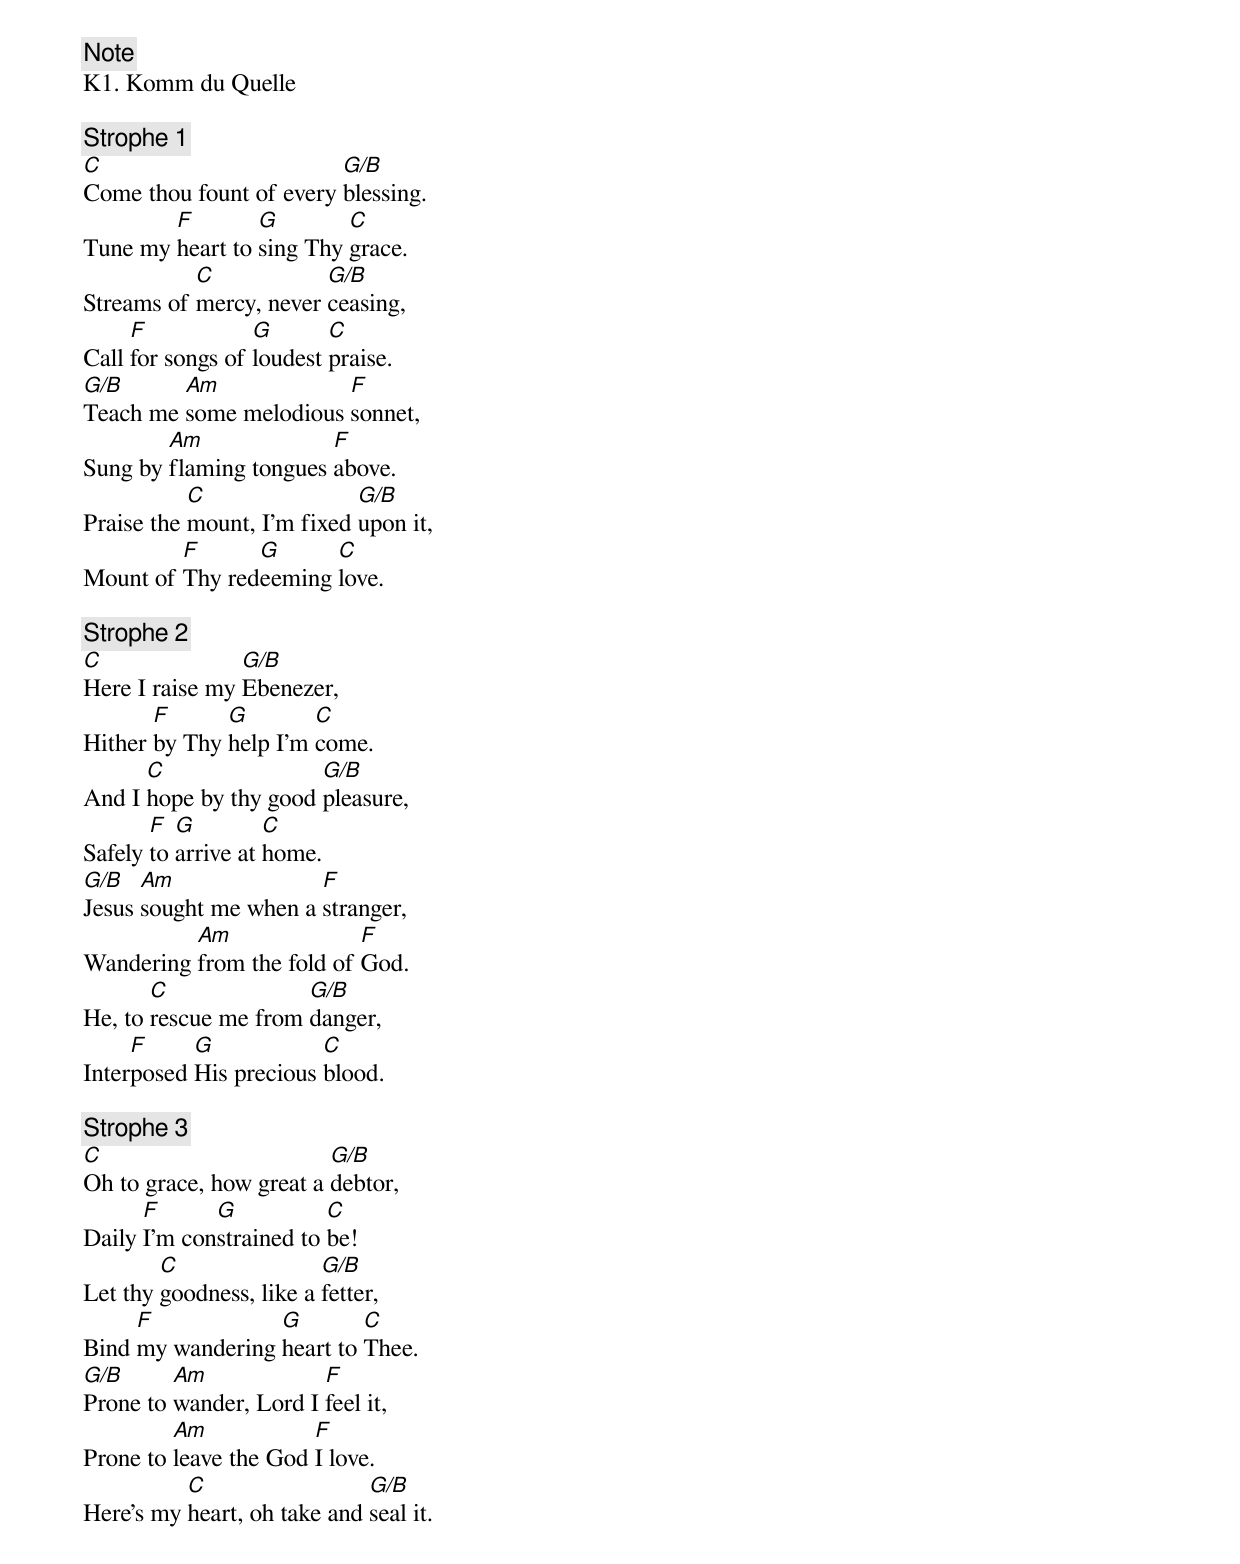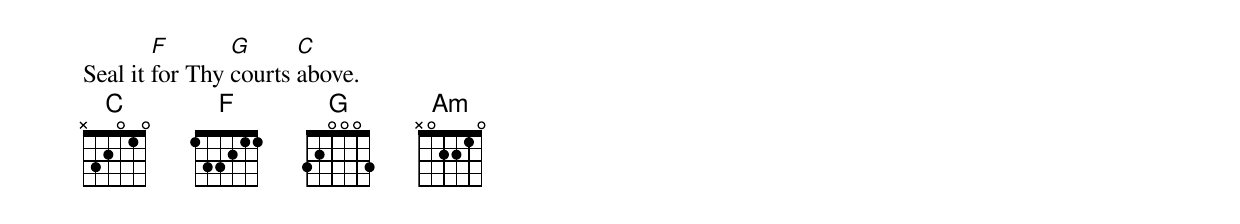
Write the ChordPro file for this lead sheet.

{comment: Note}
K1. Komm du Quelle

{comment: Strophe 1}
[C]Come thou fount of every [G/B]blessing.
Tune my [F]heart to [G]sing Thy [C]grace.
Streams of [C]mercy, never [G/B]ceasing,
Call [F]for songs of [G]loudest [C]praise.
[G/B]Teach me [Am]some melodious [F]sonnet,
Sung by [Am]flaming tongues [F]above.
Praise the [C]mount, I'm fixed [G/B]upon it,
Mount of [F]Thy red[G]eeming [C]love.

{comment: Strophe 2}
[C]Here I raise my [G/B]Ebenezer,
Hither [F]by Thy [G]help I'm [C]come.
And I [C]hope by thy good [G/B]pleasure,
Safely [F]to [G]arrive at [C]home.
[G/B]Jesus [Am]sought me when a [F]stranger,
Wandering [Am]from the fold of [F]God.
He, to [C]rescue me from [G/B]danger,
Inter[F]posed [G]His precious [C]blood.

{comment: Strophe 3}
[C]Oh to grace, how great a [G/B]debtor,
Daily [F]I'm con[G]strained to [C]be!
Let thy [C]goodness, like a [G/B]fetter,
Bind [F]my wandering [G]heart to [C]Thee.
[G/B]Prone to [Am]wander, Lord I [F]feel it,
Prone to [Am]leave the God [F]I love.
Here's my [C]heart, oh take and [G/B]seal it.
Seal it [F]for Thy [G]courts [C]above.
